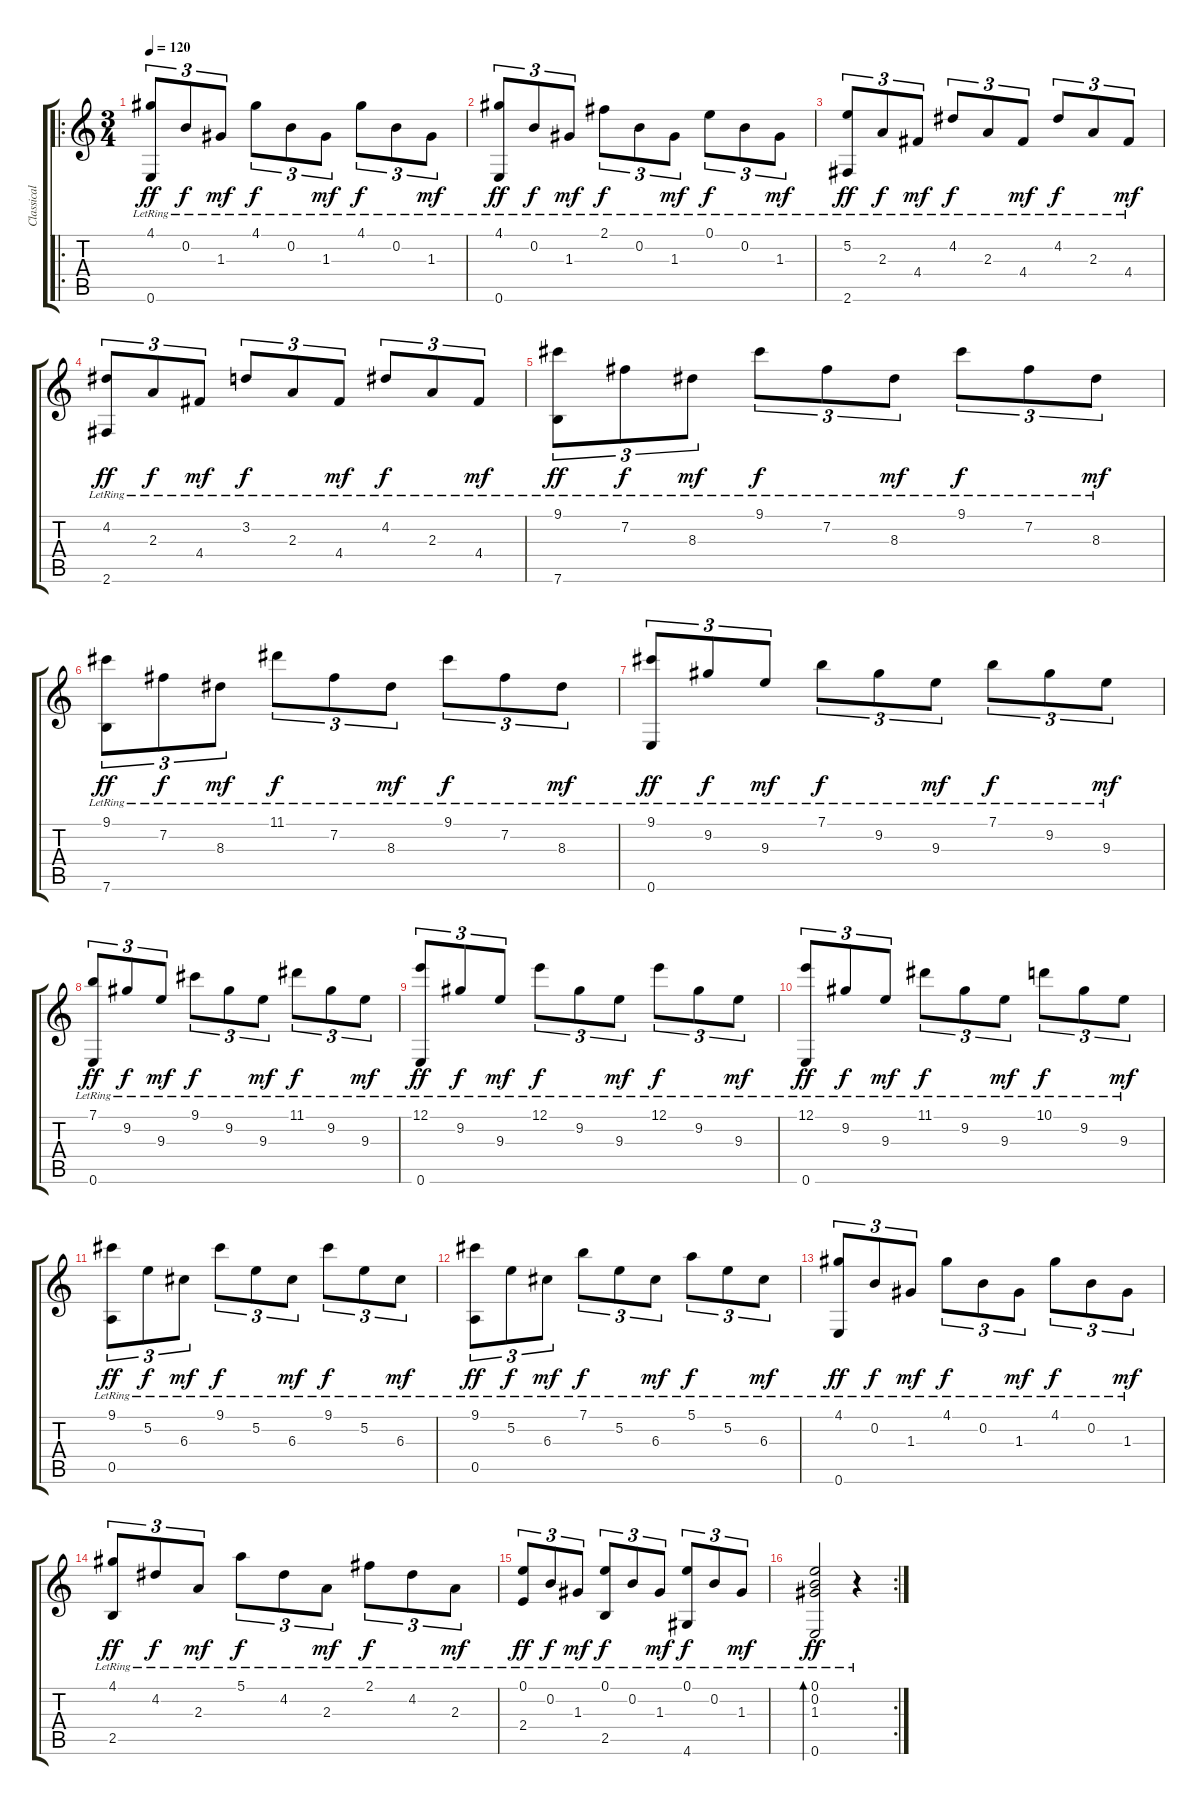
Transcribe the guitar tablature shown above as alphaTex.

\track ("Classical Guitar" "Classical ") {instrument acousticguitarnylon}
\staff {score tabs}
\tuning (E4 B3 G3 D3 A2 E2) {hide}
\ro
\ts (3 4)
\tempo 120
\clef g2
\ks c
(4.1{lr} 0.6{lr}).8{tu (3 2) dy ff} 0.2{lr}.8{tu (3 2) dy f} 1.3{lr}.8{tu (3 2) dy mf} 4.1{lr}.8{tu (3 2) dy f} 0.2{lr}.8{tu (3 2)} 1.3{lr}.8{tu (3 2) dy mf} 4.1{lr}.8{tu (3 2) dy f} 0.2{lr}.8{tu (3 2)} 1.3{lr}.8{tu (3 2) dy mf} |
(4.1{lr} 0.6{lr}).8{tu (3 2) dy ff} 0.2{lr}.8{tu (3 2) dy f} 1.3{lr}.8{tu (3 2) dy mf} 2.1{lr}.8{tu (3 2) dy f} 0.2{lr}.8{tu (3 2)} 1.3{lr}.8{tu (3 2) dy mf} 0.1{lr}.8{tu (3 2) dy f} 0.2{lr}.8{tu (3 2)} 1.3{lr}.8{tu (3 2) dy mf} |
(5.2{lr} 2.6{lr}).8{tu (3 2) dy ff} 2.3{lr}.8{tu (3 2) dy f} 4.4{lr}.8{tu (3 2) dy mf} 4.2{lr}.8{tu (3 2) dy f} 2.3{lr}.8{tu (3 2)} 4.4{lr}.8{tu (3 2) dy mf} 4.2{lr}.8{tu (3 2) dy f} 2.3{lr}.8{tu (3 2)} 4.4{lr}.8{tu (3 2) dy mf} |
(4.2{lr} 2.6{lr}).8{tu (3 2) dy ff} 2.3{lr}.8{tu (3 2) dy f} 4.4{lr}.8{tu (3 2) dy mf} 3.2{lr}.8{tu (3 2) dy f} 2.3{lr}.8{tu (3 2)} 4.4{lr}.8{tu (3 2) dy mf} 4.2{lr}.8{tu (3 2) dy f} 2.3{lr}.8{tu (3 2)} 4.4{lr}.8{tu (3 2) dy mf} |
(9.1{lr} 7.6{lr}).8{tu (3 2) dy ff} 7.2{lr}.8{tu (3 2) dy f} 8.3{lr}.8{tu (3 2) dy mf} 9.1{lr}.8{tu (3 2) dy f} 7.2{lr}.8{tu (3 2)} 8.3{lr}.8{tu (3 2) dy mf} 9.1{lr}.8{tu (3 2) dy f} 7.2{lr}.8{tu (3 2)} 8.3{lr}.8{tu (3 2) dy mf} |
(9.1{lr} 7.6{lr}).8{tu (3 2) dy ff} 7.2{lr}.8{tu (3 2) dy f} 8.3{lr}.8{tu (3 2) dy mf} 11.1{lr}.8{tu (3 2) dy f} 7.2{lr}.8{tu (3 2)} 8.3{lr}.8{tu (3 2) dy mf} 9.1{lr}.8{tu (3 2) dy f} 7.2{lr}.8{tu (3 2)} 8.3{lr}.8{tu (3 2) dy mf} |
(9.1{lr} 0.6{lr}).8{tu (3 2) dy ff} 9.2{lr}.8{tu (3 2) dy f} 9.3{lr}.8{tu (3 2) dy mf} 7.1{lr}.8{tu (3 2) dy f} 9.2{lr}.8{tu (3 2)} 9.3{lr}.8{tu (3 2) dy mf} 7.1{lr}.8{tu (3 2) dy f} 9.2{lr}.8{tu (3 2)} 9.3{lr}.8{tu (3 2) dy mf} |
(7.1{lr} 0.6{lr}).8{tu (3 2) dy ff} 9.2{lr}.8{tu (3 2) dy f} 9.3{lr}.8{tu (3 2) dy mf} 9.1{lr}.8{tu (3 2) dy f} 9.2{lr}.8{tu (3 2)} 9.3{lr}.8{tu (3 2) dy mf} 11.1{lr}.8{tu (3 2) dy f} 9.2{lr}.8{tu (3 2)} 9.3{lr}.8{tu (3 2) dy mf} |
(12.1{lr} 0.6{lr}).8{tu (3 2) dy ff} 9.2{lr}.8{tu (3 2) dy f} 9.3{lr}.8{tu (3 2) dy mf} 12.1{lr}.8{tu (3 2) dy f} 9.2{lr}.8{tu (3 2)} 9.3{lr}.8{tu (3 2) dy mf} 12.1{lr}.8{tu (3 2) dy f} 9.2{lr}.8{tu (3 2)} 9.3{lr}.8{tu (3 2) dy mf} |
(12.1{lr} 0.6{lr}).8{tu (3 2) dy ff} 9.2{lr}.8{tu (3 2) dy f} 9.3{lr}.8{tu (3 2) dy mf} 11.1{lr}.8{tu (3 2) dy f} 9.2{lr}.8{tu (3 2)} 9.3{lr}.8{tu (3 2) dy mf} 10.1{lr}.8{tu (3 2) dy f} 9.2{lr}.8{tu (3 2)} 9.3{lr}.8{tu (3 2) dy mf} |
(9.1{lr} 0.5{lr}).8{tu (3 2) dy ff} 5.2{lr}.8{tu (3 2) dy f} 6.3{lr}.8{tu (3 2) dy mf} 9.1{lr}.8{tu (3 2) dy f} 5.2{lr}.8{tu (3 2)} 6.3{lr}.8{tu (3 2) dy mf} 9.1{lr}.8{tu (3 2) dy f} 5.2{lr}.8{tu (3 2)} 6.3{lr}.8{tu (3 2) dy mf} |
(9.1{lr} 0.5{lr}).8{tu (3 2) dy ff} 5.2{lr}.8{tu (3 2) dy f} 6.3{lr}.8{tu (3 2) dy mf} 7.1{lr}.8{tu (3 2) dy f} 5.2{lr}.8{tu (3 2)} 6.3{lr}.8{tu (3 2) dy mf} 5.1{lr}.8{tu (3 2) dy f} 5.2{lr}.8{tu (3 2)} 6.3{lr}.8{tu (3 2) dy mf} |
(4.1{lr} 0.6{lr}).8{tu (3 2) dy ff} 0.2{lr}.8{tu (3 2) dy f} 1.3{lr}.8{tu (3 2) dy mf} 4.1{lr}.8{tu (3 2) dy f} 0.2{lr}.8{tu (3 2)} 1.3{lr}.8{tu (3 2) dy mf} 4.1{lr}.8{tu (3 2) dy f} 0.2{lr}.8{tu (3 2)} 1.3{lr}.8{tu (3 2) dy mf} |
(4.1{lr} 2.5{lr}).8{tu (3 2) dy ff} 4.2{lr}.8{tu (3 2) dy f} 2.3{lr}.8{tu (3 2) dy mf} 5.1{lr}.8{tu (3 2) dy f} 4.2{lr}.8{tu (3 2)} 2.3{lr}.8{tu (3 2) dy mf} 2.1{lr}.8{tu (3 2) dy f} 4.2{lr}.8{tu (3 2)} 2.3{lr}.8{tu (3 2) dy mf} |
(0.1{lr} 2.4{lr}).8{tu (3 2) dy ff} 0.2{lr}.8{tu (3 2) dy f} 1.3{lr}.8{tu (3 2) dy mf} (0.1{lr} 2.5{lr}).8{tu (3 2) dy f} 0.2{lr}.8{tu (3 2)} 1.3{lr}.8{tu (3 2) dy mf} (0.1{lr} 4.6{lr}).8{tu (3 2) dy f} 0.2{lr}.8{tu (3 2)} 1.3{lr}.8{tu (3 2) dy mf} |
\rc 2
(0.1{lr} 0.2{lr} 1.3{lr} 0.6{lr}).2{bd 240 dy ff} r.4
